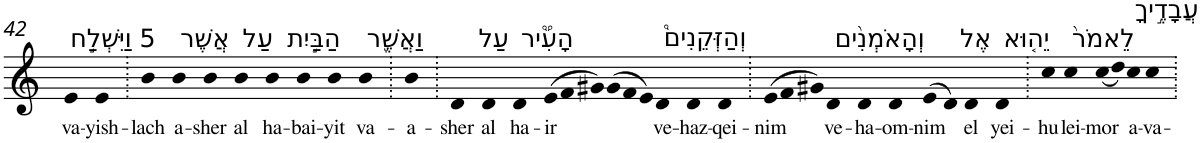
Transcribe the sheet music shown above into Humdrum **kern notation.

**kern	**text
*part1	*part1
*staff1	*staff1
*I"Piano	*
*I'Pno	*
!!LO:PB:g=z
*clefG2	*
*k[]	*
=42	=42
!LO:TX:a:t=5 וַיִּשְׁלַ֣ח	!
!	!LO:LY:b
4e	va-
!	!LO:LY:b
4e	-yish-
=43.	=43.
!	!LO:LY:b
4b	-lach
!LO:TX:a:t=אֲשֶׁר	!
!	!LO:LY:b
4b	a-
!	!LO:LY:b
4b	-sher
!LO:TX:a:t=עַל	!
!	!LO:LY:b
4b	al
!LO:TX:a:t=הַבַּ֣יִת	!
!	!LO:LY:b
4b	ha-
!	!LO:LY:b
4b	-bai-
!	!LO:LY:b
4b	-yit
!LO:TX:a:t=וַאֲשֶׁ֪ר	!
!	!LO:LY:b
4b	va-
=44.	=44.
!	!LO:LY:b
4b	-a-
=45.	=45.
!	!LO:LY:b
4d	-sher
!LO:TX:a:t=עַל	!
!	!LO:LY:b
4d	al
!LO:TX:a:t=הָעִ֟יר	!
!	!LO:LY:b
4d	ha-
*Xtuplet	*
!	!LO:LY:b
(>12e	-ir
12f	.
12g#X)	.
(>12g#	.
12f	.
12e)	.
!LO:TX:a:t=וְהַזְּקֵנִים֩	!
!	!LO:LY:b
4d	ve-
!	!LO:LY:b
4d	-haz-
!	!LO:LY:b
4d	-qei-
=46.	=46.
!	!LO:LY:b
(>12e	-nim
12f	.
12g#X)	.
!LO:TX:a:t=וְהָאֹמְנִ֨ים	!
!	!LO:LY:b
4d	ve-
!	!LO:LY:b
4d	-ha-
!	!LO:LY:b
4d	-om-
!	!LO:LY:b
(>8e	-nim
8d)	.
!LO:TX:a:t=אֶל	!
!	!LO:LY:b
4d	el
!LO:TX:a:t=יֵה֤וּא	!
!	!LO:LY:b
4d	yei-
=47.	=47.
!	!LO:LY:b
4cc	-hu
!LO:TX:a:t=לֵאמֹר֙	!
!	!LO:LY:b
4cc	lei-
!	!LO:LY:b
(<8cc	-mor
8dd)	.
!LO:TX:a:t=עֲבָדֶ֣יךָ	!
!	!LO:LY:b
4cc	a-
!	!LO:LY:b
4cc	-va-
=.	=.
*-	*-
